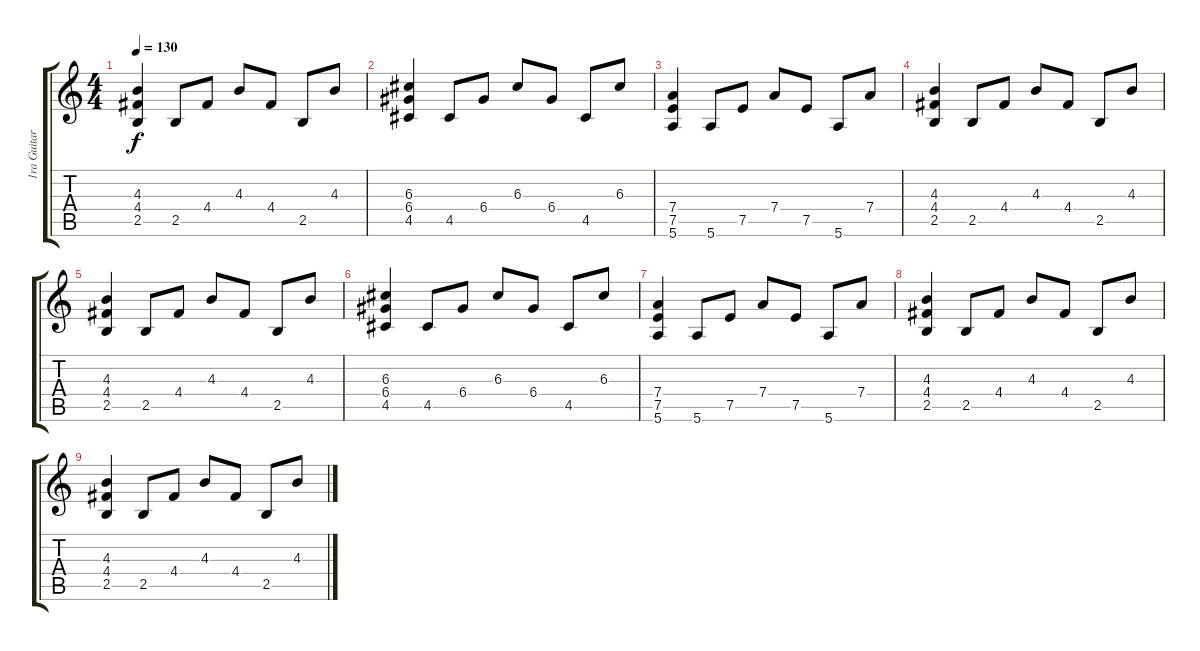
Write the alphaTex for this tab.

\track ("1ra Guitarra" "1ra Guitar") {instrument distortionguitar}
\staff {score tabs}
\tuning (E4 B3 G3 D3 A2 E2) {hide}
\ts (4 4)
\tempo 130
\clef g2
\ks c
(4.3 4.4 2.5).4{dy f} 2.5.8 4.4.8 4.3.8 4.4.8 2.5.8 4.3.8 |
(6.3 6.4 4.5).4{volume 10} 4.5.8 6.4.8 6.3.8 6.4.8 4.5.8 6.3.8 |
(7.4 7.5 5.6).4 5.6.8 7.5.8 7.4.8 7.5.8 5.6.8 7.4.8 |
(4.3 4.4 2.5).4{volume 7} 2.5.8 4.4.8 4.3.8 4.4.8 2.5.8 4.3.8 |
(4.3 4.4 2.5).4 2.5.8 4.4.8 4.3.8 4.4.8 2.5.8 4.3.8 |
(6.3 6.4 4.5).4{volume 4} 4.5.8 6.4.8 6.3.8 6.4.8 4.5.8 6.3.8 |
(7.4 7.5 5.6).4 5.6.8 7.5.8 7.4.8 7.5.8 5.6.8 7.4.8 |
(4.3 4.4 2.5).4{volume 0} 2.5.8 4.4.8 4.3.8 4.4.8 2.5.8 4.3.8 |
(4.3 4.4 2.5).4 2.5.8 4.4.8 4.3.8 4.4.8 2.5.8 4.3.8
